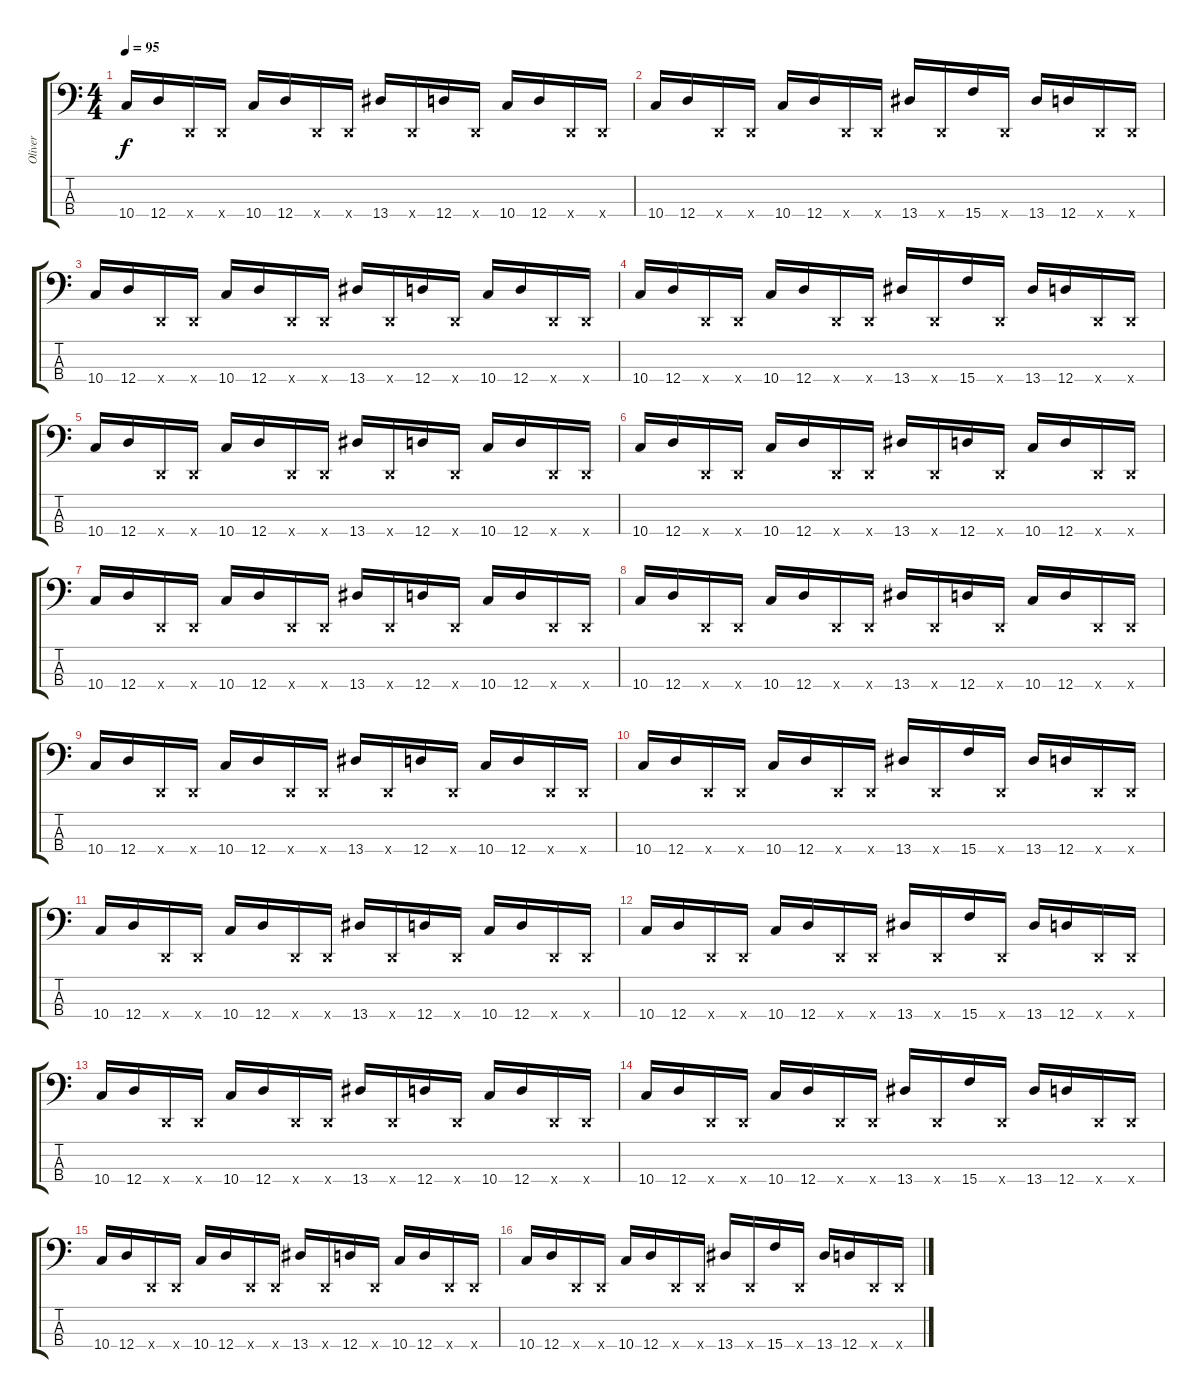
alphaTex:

\track ("Oliver" "Oliver") {instrument electricbassfinger}
\staff {score tabs}
\tuning (G2 D2 A1 D1) {hide}
\ts (4 4)
\tempo 95
\clef f4
\ks c
10.4.16{dy f volume 16} 12.4.16 0.4{x}.16 0.4{x}.16 10.4.16 12.4.16 0.4{x}.16 0.4{x}.16 13.4.16 0.4{x}.16 12.4.16 0.4{x}.16 10.4.16 12.4.16 0.4{x}.16 0.4{x}.16 |
10.4.16 12.4.16 0.4{x}.16 0.4{x}.16 10.4.16 12.4.16 0.4{x}.16 0.4{x}.16 13.4.16 0.4{x}.16 15.4.16 0.4{x}.16 13.4.16 12.4.16 0.4{x}.16 0.4{x}.16 |
10.4.16 12.4.16 0.4{x}.16 0.4{x}.16 10.4.16 12.4.16 0.4{x}.16 0.4{x}.16 13.4.16 0.4{x}.16 12.4.16 0.4{x}.16 10.4.16 12.4.16 0.4{x}.16 0.4{x}.16 |
10.4.16 12.4.16 0.4{x}.16 0.4{x}.16 10.4.16 12.4.16 0.4{x}.16 0.4{x}.16 13.4.16 0.4{x}.16 15.4.16 0.4{x}.16 13.4.16 12.4.16 0.4{x}.16 0.4{x}.16 |
10.4.16{volume 12} 12.4.16 0.4{x}.16 0.4{x}.16 10.4.16 12.4.16 0.4{x}.16 0.4{x}.16 13.4.16 0.4{x}.16 12.4.16 0.4{x}.16 10.4.16 12.4.16 0.4{x}.16 0.4{x}.16 |
10.4.16 12.4.16 0.4{x}.16 0.4{x}.16 10.4.16 12.4.16 0.4{x}.16 0.4{x}.16 13.4.16 0.4{x}.16 12.4.16 0.4{x}.16 10.4.16 12.4.16 0.4{x}.16 0.4{x}.16 |
10.4.16 12.4.16 0.4{x}.16 0.4{x}.16 10.4.16 12.4.16 0.4{x}.16 0.4{x}.16 13.4.16 0.4{x}.16 12.4.16 0.4{x}.16 10.4.16 12.4.16 0.4{x}.16 0.4{x}.16 |
10.4.16 12.4.16 0.4{x}.16 0.4{x}.16 10.4.16 12.4.16 0.4{x}.16 0.4{x}.16 13.4.16 0.4{x}.16 12.4.16 0.4{x}.16 10.4.16 12.4.16 0.4{x}.16 0.4{x}.16 |
10.4.16{volume 16} 12.4.16 0.4{x}.16 0.4{x}.16 10.4.16 12.4.16 0.4{x}.16 0.4{x}.16 13.4.16 0.4{x}.16 12.4.16 0.4{x}.16 10.4.16 12.4.16 0.4{x}.16 0.4{x}.16 |
10.4.16 12.4.16 0.4{x}.16 0.4{x}.16 10.4.16 12.4.16 0.4{x}.16 0.4{x}.16 13.4.16 0.4{x}.16 15.4.16 0.4{x}.16 13.4.16 12.4.16 0.4{x}.16 0.4{x}.16 |
10.4.16 12.4.16 0.4{x}.16 0.4{x}.16 10.4.16 12.4.16 0.4{x}.16 0.4{x}.16 13.4.16 0.4{x}.16 12.4.16 0.4{x}.16 10.4.16 12.4.16 0.4{x}.16 0.4{x}.16 |
10.4.16 12.4.16 0.4{x}.16 0.4{x}.16 10.4.16 12.4.16 0.4{x}.16 0.4{x}.16 13.4.16 0.4{x}.16 15.4.16 0.4{x}.16 13.4.16 12.4.16 0.4{x}.16 0.4{x}.16 |
10.4.16{volume 16} 12.4.16 0.4{x}.16 0.4{x}.16 10.4.16 12.4.16 0.4{x}.16 0.4{x}.16 13.4.16 0.4{x}.16 12.4.16 0.4{x}.16 10.4.16 12.4.16 0.4{x}.16 0.4{x}.16 |
10.4.16 12.4.16 0.4{x}.16 0.4{x}.16 10.4.16 12.4.16 0.4{x}.16 0.4{x}.16 13.4.16 0.4{x}.16 15.4.16 0.4{x}.16 13.4.16 12.4.16 0.4{x}.16 0.4{x}.16 |
10.4.16 12.4.16 0.4{x}.16 0.4{x}.16 10.4.16 12.4.16 0.4{x}.16 0.4{x}.16 13.4.16 0.4{x}.16 12.4.16 0.4{x}.16 10.4.16 12.4.16 0.4{x}.16 0.4{x}.16 |
10.4.16 12.4.16 0.4{x}.16 0.4{x}.16 10.4.16 12.4.16 0.4{x}.16 0.4{x}.16 13.4.16 0.4{x}.16 15.4.16 0.4{x}.16 13.4.16 12.4.16 0.4{x}.16 0.4{x}.16
